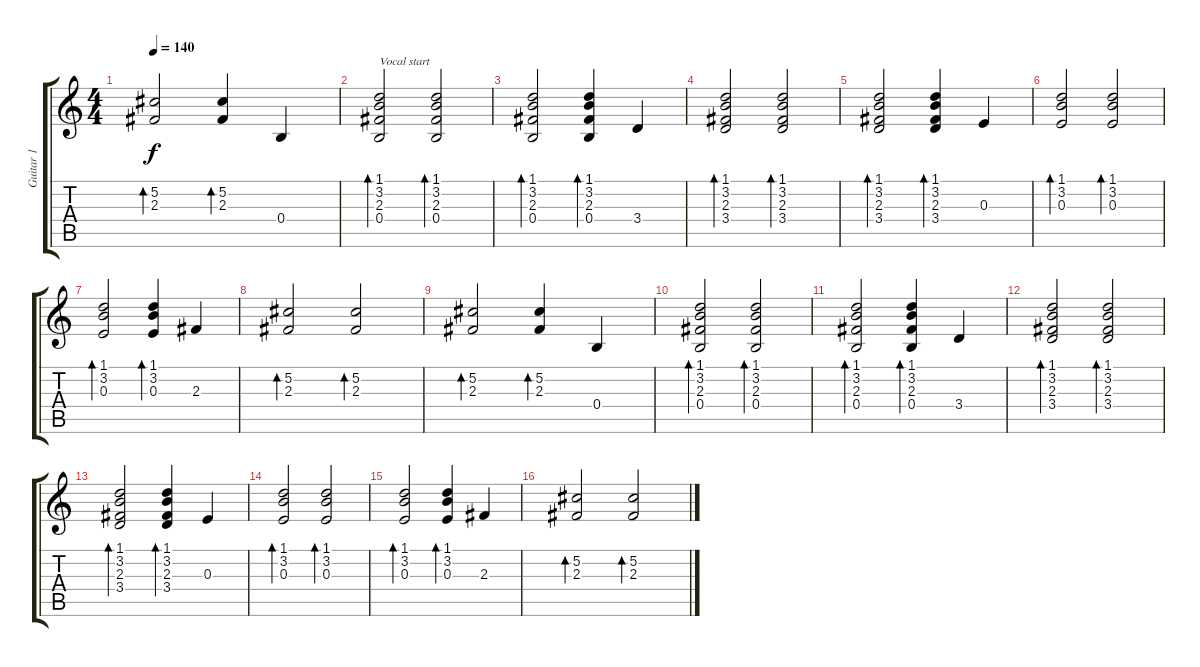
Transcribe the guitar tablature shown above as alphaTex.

\track ("Guitar 1" "Guitar 1") {instrument acousticguitarsteel}
\staff {score tabs}
\tuning (Db4 Ab3 E3 B2 Gb2 Db2) {hide}
\ts (4 4)
\tempo 140
\clef g2
\ks c
(5.2 2.3).2{bd 60 dy f} (5.2 2.3).4{bd 60} 0.4.4 |
(1.1 3.2 2.3 0.4).2{bd 60 txt "Vocal start"} (1.1 3.2 2.3 0.4).2{bd 60} |
(1.1 3.2 2.3 0.4).2{bd 60} (1.1 3.2 2.3 0.4).4{bd 60} 3.4.4 |
(1.1 3.2 2.3 3.4).2{bd 60} (1.1 3.2 2.3 3.4).2{bd 60} |
(1.1 3.2 2.3 3.4).2{bd 60} (1.1 3.2 2.3 3.4).4{bd 60} 0.3.4 |
(1.1 3.2 0.3).2{bd 60} (1.1 3.2 0.3).2{bd 60} |
(1.1 3.2 0.3).2{bd 60} (1.1 3.2 0.3).4{bd 60} 2.3.4 |
(5.2 2.3).2{bd 60} (5.2 2.3).2{bd 60} |
(5.2 2.3).2{bd 60} (5.2 2.3).4{bd 60} 0.4.4 |
(1.1 3.2 2.3 0.4).2{bd 60} (1.1 3.2 2.3 0.4).2{bd 60} |
(1.1 3.2 2.3 0.4).2{bd 60} (1.1 3.2 2.3 0.4).4{bd 60} 3.4.4 |
(1.1 3.2 2.3 3.4).2{bd 60} (1.1 3.2 2.3 3.4).2{bd 60} |
(1.1 3.2 2.3 3.4).2{bd 60} (1.1 3.2 2.3 3.4).4{bd 60} 0.3.4 |
(1.1 3.2 0.3).2{bd 60} (1.1 3.2 0.3).2{bd 60} |
(1.1 3.2 0.3).2{bd 60} (1.1 3.2 0.3).4{bd 60} 2.3.4 |
(5.2 2.3).2{bd 60} (5.2 2.3).2{bd 60}
